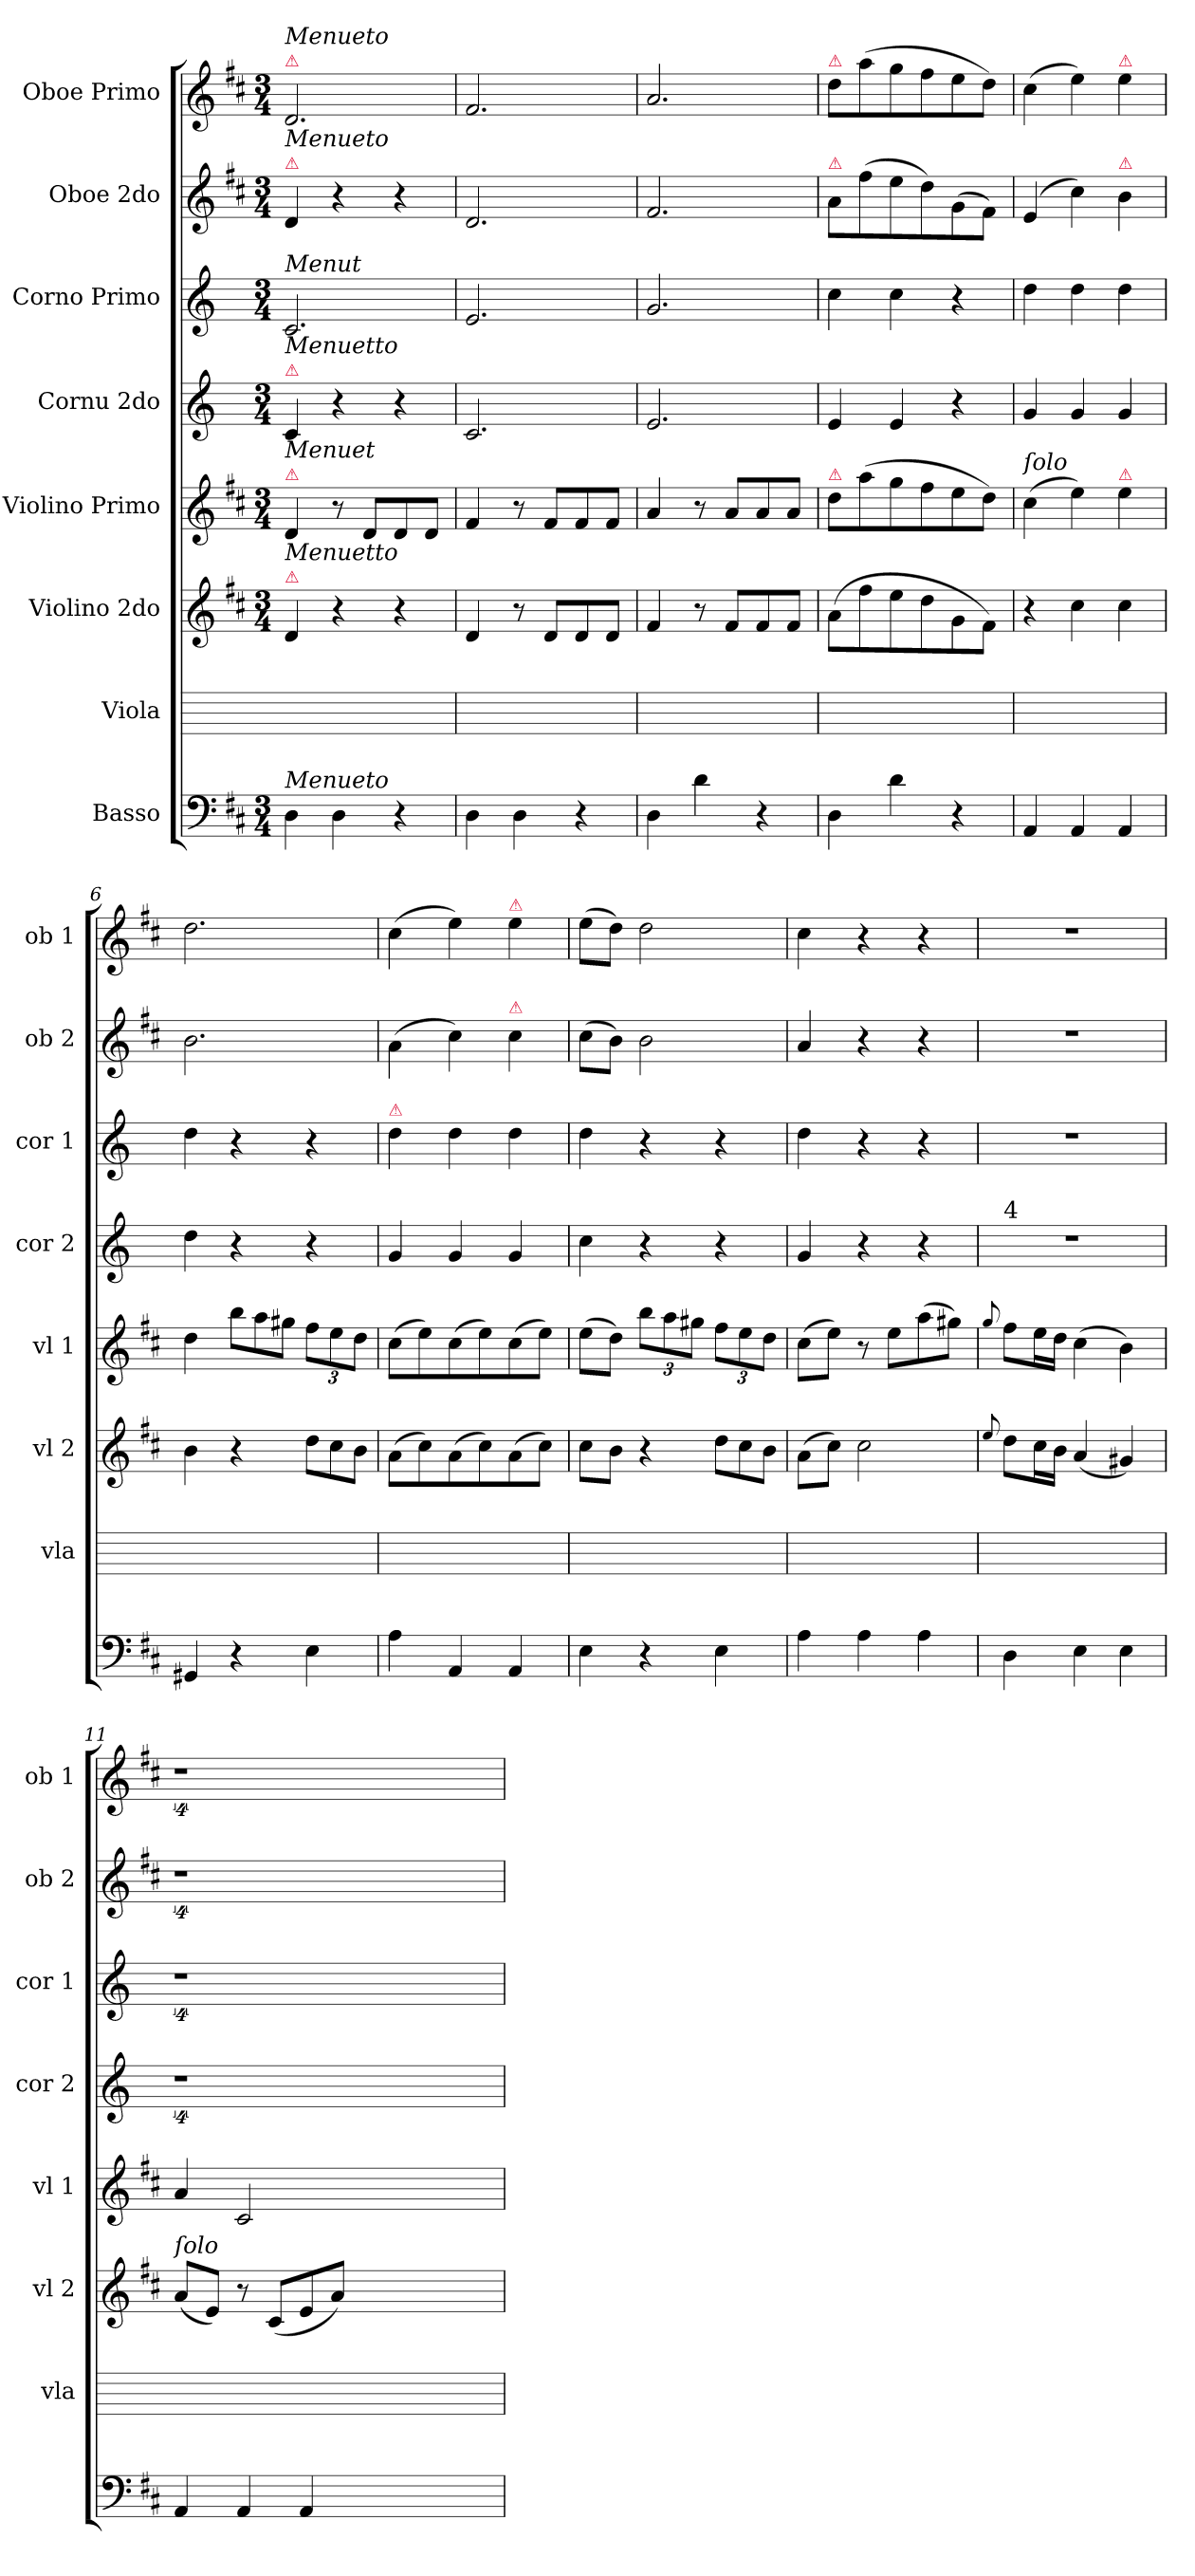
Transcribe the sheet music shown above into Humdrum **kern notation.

**kern	**dynam	**kern	**kern	**kern	**dynam	**kern	**kern	**kern	**kern
*part8	*part8	*part7	*part6	*part5	*part5	*part4	*part3	*part2	*part1
*staff8	*staff8	*staff7	*staff6	*staff5	*staff5	*staff4	*staff3	*staff2	*staff1
*I"Basso	*	*I"Viola	*I"Violino 2do	*I"Violino Primo	*	*I"Cornu 2do	*I"Corno Primo	*I"Oboe 2do	*I"Oboe Primo
*	*	*I'vla	*I'vl 2	*I'vl 1	*	*I'cor 2	*I'cor 1	*I'ob 2	*I'ob 1
*clefF4	*	*	*clefG2	*clefG2	*	*clefG2	*clefG2	*clefG2	*clefG2
*	*	*	*	*	*	*ITrd-1c-2	*ITrd-1c-2	*	*
*k[f#c#]	*	*	*k[f#c#]	*k[f#c#]	*	*k[f#c#]	*k[f#c#]	*k[f#c#]	*k[f#c#]
*M3/4	*	*	*M3/4	*M3/4	*	*M3/4	*M3/4	*M3/4	*M3/4
=1	=1	=1	=1	=1	=1	=1	=1	=1	=1
!	!	!	!	!	!	!	!	!	!LO:TX:a:color=crimson:t=⚠
!	!	!	!	!	!	!	!	!	!LO:TX:a:i:t=Menueto
!	!	!	!	!	!	!	!	!LO:TX:a:color=crimson:t=⚠	!
!	!	!	!	!	!	!	!	!LO:TX:a:i:t=Menueto	!
!	!	!	!	!	!	!	!LO:TX:a:i:t=Menut	!	!
!	!	!	!	!	!	!LO:TX:a:color=crimson:t=⚠	!	!	!
!	!	!	!	!	!	!LO:TX:a:i:t=Menuetto	!	!	!
!	!	!	!	!LO:TX:a:color=crimson:t=⚠	!	!	!	!	!
!	!	!	!	!LO:TX:a:i:t=Menuet	!	!	!	!	!
!	!	!	!LO:TX:a:color=crimson:t=⚠	!	!	!	!	!	!
!	!	!	!LO:TX:a:i:t=Menuetto	!	!	!	!	!	!
!LO:TX:a:i:t=Menueto	!	!	!	!	!	!	!	!	!
4D\	.	2.ryy	4d/	4d/	.	4d/	2.d/	4d/	2.d/
4D\	.	.	4r	8r	.	4r	.	4r	.
.	.	.	.	8d/L	.	.	.	.	.
4r	.	.	4r	8d/	.	4r	.	4r	.
.	.	.	.	8d/J	.	.	.	.	.
=2	=2	=2	=2	=2	=2	=2	=2	=2	=2
4D\	.	2.ryy	4d/	4f#/	.	2.d/	2.f#/	2.d/	2.f#/
4D\	.	.	8r	8r	.	.	.	.	.
.	.	.	8d/L	8f#/L	.	.	.	.	.
4r	.	.	8d/	8f#/	.	.	.	.	.
.	.	.	8d/J	8f#/J	.	.	.	.	.
=3	=3	=3	=3	=3	=3	=3	=3	=3	=3
4D\	.	2.ryy	4f#/	4a/	.	2.f#/	2.a/	2.f#/	2.a/
4d\	.	.	8r	8r	.	.	.	.	.
.	.	.	8f#/L	8a/L	.	.	.	.	.
4r	.	.	8f#/	8a/	.	.	.	.	.
.	.	.	8f#/J	8a/J	.	.	.	.	.
=4	=4	=4	=4	=4	=4	=4	=4	=4	=4
!	!	!	!	!	!	!	!	!	!LO:TX:a:color=crimson:t=⚠
!	!	!	!	!	!	!	!	!LO:TX:a:color=crimson:t=⚠	!
!	!	!	!	!LO:TX:a:color=crimson:t=⚠	!	!	!	!	!
4D\	.	2.ryy	(>8a\L	8dd\L	.	4f#/	4dd\	8a\L	8dd\L
.	.	.	8ff#\	(>8aa\	.	.	.	(>8ff#\	(>8aa\
4d\	.	.	8ee\	8gg\	.	4f#/	4dd\	8ee\	8gg\
.	.	.	8dd\	8ff#\	.	.	.	8dd\)	8ff#\
4r	.	.	8g\	8ee\	.	4r	4r	(>8g\	8ee\
.	.	.	8f#\J)	8dd\J)	.	.	.	8f#\J)	8dd\J)
=5	=5	=5	=5	=5	=5	=5	=5	=5	=5
!	!	!	!	!LO:TX:a:i:t=ſolo	!	!	!	!	!
!	!LO:DY:a	!	!	!	!	!	!	!	!
4AA/	p&colon;	2.ryy	4r	(>4cc#\	.	4a/	4ee\	(>4e/	(>4cc#\
4AA/	.	.	4cc#\	4ee\)	.	4a/	4ee\	4cc#\)	4ee\)
!	!	!	!	!	!	!	!	!	!LO:TX:a:color=crimson:t=⚠
!	!	!	!	!	!	!	!	!LO:TX:a:color=crimson:t=⚠	!
!	!	!	!	!LO:TX:a:color=crimson:t=⚠	!	!	!	!	!
4AA/	.	.	4cc#\	4ee\	.	4a/	4ee\	4b\	4ee\
=6	=6	=6	=6	=6	=6	=6	=6	=6	=6
4GG#X/	.	2.ryy	4b\	4dd\	.	4ee\	4ee\	2.b\	2.dd\
*	*	*	*	*Xtuplet	*	*	*	*	*
4r	.	.	4r	12bb\L	.	4r	4r	.	.
.	.	.	.	12aa\	.	.	.	.	.
.	.	.	.	12gg#X\J	.	.	.	.	.
*	*	*	*Xtuplet	*tuplet	*	*	*	*	*
4E\	.	.	12dd\L	12ff#\L	.	4r	4r	.	.
.	.	.	12cc#\	12ee\	.	.	.	.	.
.	.	.	12b\J	12dd\J	.	.	.	.	.
=7	=7	=7	=7	=7	=7	=7	=7	=7	=7
!	!	!	!	!	!	!	!LO:TX:a:color=crimson:t=⚠	!	!
4A\	.	2.ryy	(>8a\L	(>8cc#\L	.	4a/	4ee\	(>4a\	(>4cc#\
.	.	.	8cc#\)	8ee\)	.	.	.	.	.
4AA/	.	.	(>8a\	(>8cc#\	.	4a/	4ee\	4cc#\)	4ee\)
.	.	.	8cc#\)	8ee\)	.	.	.	.	.
!	!	!	!	!	!	!	!	!	!LO:TX:a:color=crimson:t=⚠
!	!	!	!	!	!	!	!	!LO:TX:a:color=crimson:t=⚠	!
4AA/	.	.	(>8a\	(>8cc#\	.	4a/	4ee\	4cc#\	4ee\
.	.	.	8cc#\J)	8ee\J)	.	.	.	.	.
=8	=8	=8	=8	=8	=8	=8	=8	=8	=8
4E\	.	2.ryy	8cc#\L	(>8ee\L	.	4dd\	4ee\	(>8cc#\L	(>8ee\L
.	.	.	8b\J	8dd\J)	.	.	.	8b\J)	8dd\J)
4r	.	.	4r	12bb\L	.	4r	4r	2b\	2dd\
.	.	.	.	12aa\	.	.	.	.	.
.	.	.	.	12gg#X\J	.	.	.	.	.
4E\	.	.	12dd\L	12ff#\L	.	4r	4r	.	.
.	.	.	12cc#\	12ee\	.	.	.	.	.
.	.	.	12b\J	12dd\J	.	.	.	.	.
=9	=9	=9	=9	=9	=9	=9	=9	=9	=9
4A\	.	2.ryy	(>8a\L	(>8cc#\L	.	4a/	4ee\	4a/	4cc#\
.	.	.	8cc#\J)	8ee\J)	.	.	.	.	.
4A\	.	.	2cc#\	8r	.	4r	4r	4r	4r
.	.	.	.	8ee\L	.	.	.	.	.
4A\	.	.	.	(>8aa\	.	4r	4r	4r	4r
.	.	.	.	8gg#X\J)	.	.	.	.	.
=10	=10	=10	=10	=10	=10	=10	=10	=10	=10
.	.	.	8qqee/	8qqgg/	.	.	.	.	.
!	!	!	!	!	!	!LO:TX:a:t=4	!	!	!
4D\	.	2.ryy	8dd\L	8ff#\L	.	2.r	2.r	2.r	2.r
.	.	.	16cc#\L	16ee\L	.	.	.	.	.
.	.	.	16b\JJ	16dd\JJ	.	.	.	.	.
4E\	.	.	(<4a/	(>4cc#\	.	.	.	.	.
4E\	.	.	4g#X/)	4b\)	.	.	.	.	.
=11	=11	=11	=11	=11	=11	=11	=11	=11	=11
!	!	!	!LO:TX:a:i:t=ſolo	!	!	!	!	!	!
!	!	!	!	!	!LO:DY:a	!	!	!	!
4AA/	.	2.ryy	(<8a/L	4a/	p&colon;	4%9r	4%9r	4%9r	4%9r
.	.	.	8e/J)	.	.	.	.	.	.
4AA/	.	.	8r	2c#/	.	.	.	.	.
.	.	.	(<8c#/L	.	.	.	.	.	.
4AA/	.	.	8e/	.	.	.	.	.	.
.	.	.	8a/J)	.	.	.	.	.	.
1.ryy	.	1.ryy	1.ryy	1.ryy	.	.	.	.	.
=	=	=	=	=	=	=	=	=	=
*-	*-	*-	*-	*-	*-	*-	*-	*-	*-
